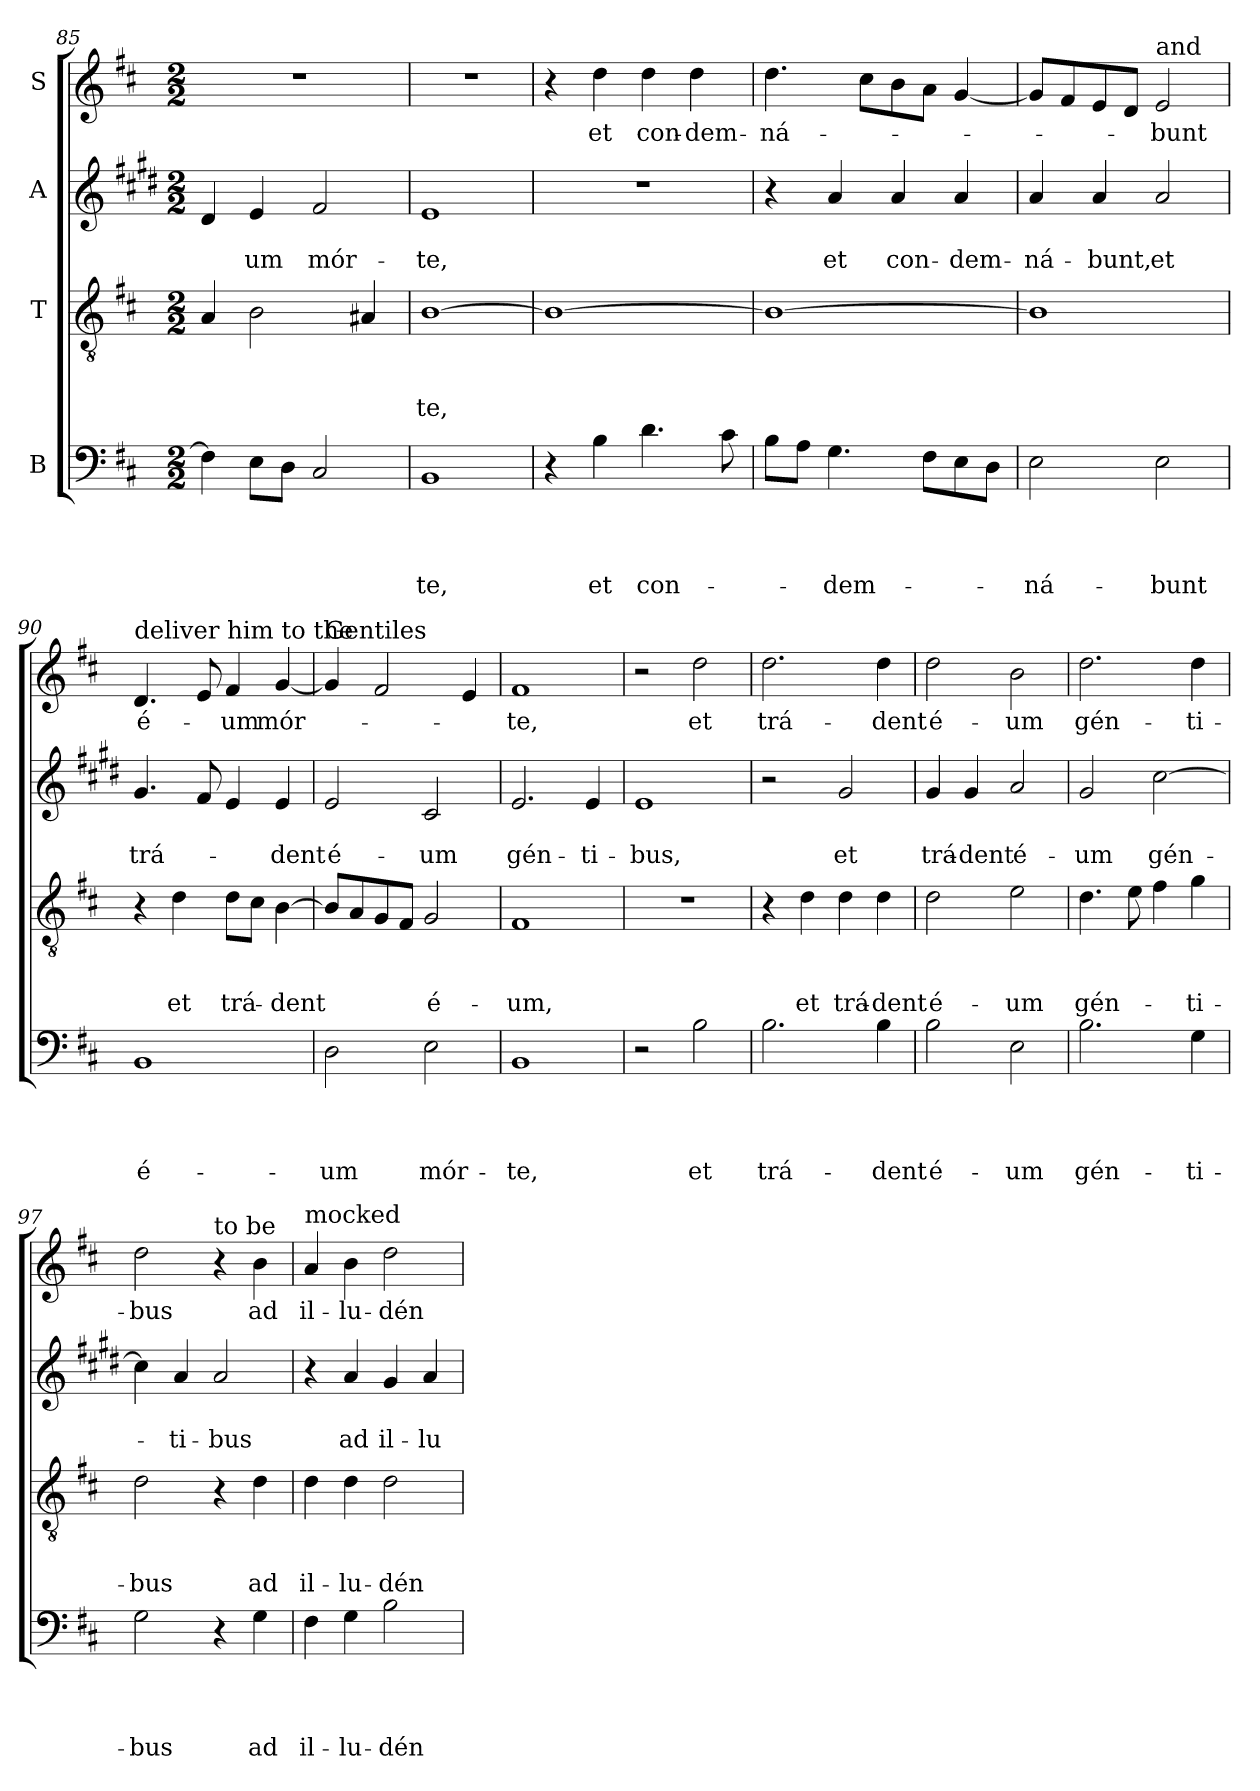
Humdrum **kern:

**kern	**text	**text	**text	**text	**kern	**text	**text	**text	**kern	**text	**text	**kern	**text
*part4	*part4	*part4	*part4	*part4	*part3	*part3	*part3	*part3	*part2	*part2	*part2	*part1	*part1
*staff4	*staff4	*staff4	*staff4	*staff4	*staff3	*staff3	*staff3	*staff3	*staff2	*staff2	*staff2	*staff1	*staff1
*I"B	*	*	*	*	*I"T	*	*	*	*I"A	*	*	*I"S	*
*clefF4	*	*	*	*	*clefGv2	*	*	*	*clefG2	*	*	*clefG2	*
*	*	*	*	*	*	*	*	*	*ITrd1c2	*	*	*	*
*k[f#c#]	*	*	*	*	*k[f#c#]	*	*	*	*k[f#c#]	*	*	*k[f#c#]	*
*D:	*	*	*	*	*D:	*	*	*	*D:	*	*	*D:	*
*M2/2	*	*	*	*	*M2/2	*	*	*	*M2/2	*	*	*M2/2	*
=85	=85	=85	=85	=85	=85	=85	=85	=85	=85	=85	=85	=85	=85
4F#\]	.	.	.	.	4A/	.	.	.	4c#/	.	.	1r	.
!	!	!	!	!	!	!	!	!	!	!	!LO:LY:b	!	!
8E\L	.	.	.	.	2B\	.	.	.	4d/	.	-um	.	.
8D\J	.	.	.	.	.	.	.	.	.	.	.	.	.
!	!	!	!	!	!	!	!	!	!	!	!LO:LY:b	!	!
2C#/	.	.	.	.	.	.	.	.	2e/	.	mór-	.	.
.	.	.	.	.	4A#/	.	.	.	.	.	.	.	.
=86	=86	=86	=86	=86	=86	=86	=86	=86	=86	=86	=86	=86	=86
!	!	!	!	!LO:LY:b	!	!	!	!LO:LY:b	!	!	!LO:LY:b	!	!
1BB	.	.	.	-te,	[1B	.	.	-te,	1d	.	-te,	1r	.
=87	=87	=87	=87	=87	=87	=87	=87	=87	=87	=87	=87	=87	=87
4r	.	.	.	.	1B_	.	.	.	1r	.	.	4r	.
!	!	!	!	!LO:LY:b	!	!	!	!	!	!	!	!	!LO:LY:b
4B\	.	.	.	et	.	.	.	.	.	.	.	4dd\	et
!	!	!	!	!LO:LY:b	!	!	!	!	!	!	!	!	!LO:LY:b
4.d\	.	.	.	con-	.	.	.	.	.	.	.	4dd\	con-
!	!	!	!	!	!	!	!	!	!	!	!	!	!LO:LY:b
.	.	.	.	.	.	.	.	.	.	.	.	4dd\	-dem-
8c#\	.	.	.	.	.	.	.	.	.	.	.	.	.
=88	=88	=88	=88	=88	=88	=88	=88	=88	=88	=88	=88	=88	=88
!	!	!	!	!	!	!	!	!	!	!	!	!	!LO:LY:b
8B\L	.	.	.	.	1B_	.	.	.	4r	.	.	4.dd\	-ná-
8A\J	.	.	.	.	.	.	.	.	.	.	.	.	.
!	!	!	!	!LO:LY:b	!	!	!	!	!	!	!LO:LY:b	!	!
4.G\	.	.	.	-dem-	.	.	.	.	4g/	.	et	.	.
.	.	.	.	.	.	.	.	.	.	.	.	8cc#\L	.
!	!	!	!	!	!	!	!	!	!	!	!LO:LY:b	!	!
.	.	.	.	.	.	.	.	.	4g/	.	con-	8b\	.
8F#\L	.	.	.	.	.	.	.	.	.	.	.	8a\J	.
!	!	!	!	!	!	!	!	!	!	!	!LO:LY:b	!	!
8E\	.	.	.	.	.	.	.	.	4g/	.	-dem-	[4g/	.
8D\J	.	.	.	.	.	.	.	.	.	.	.	.	.
!!LO:LB:g=z
=89	=89	=89	=89	=89	=89	=89	=89	=89	=89	=89	=89	=89	=89
!	!	!	!	!LO:LY:b	!	!	!	!	!	!	!LO:LY:b	!	!
2E\	.	.	.	-ná-	1B]	.	.	.	4g/	.	-ná-	8g/L]	.
.	.	.	.	.	.	.	.	.	.	.	.	8f#/	.
!	!	!	!	!	!	!	!	!	!	!	!LO:LY:b	!	!
.	.	.	.	.	.	.	.	.	4g/	.	-bunt,	8e/	.
.	.	.	.	.	.	.	.	.	.	.	.	8d/J	.
!	!	!	!	!	!	!	!	!	!	!	!	!LO:TX:a:t=and	!
!	!	!	!	!LO:LY:b	!	!	!	!	!	!	!LO:LY:b	!	!LO:LY:b
2E\	.	.	.	-bunt	.	.	.	.	2g/	.	et	2e/	-bunt
=90	=90	=90	=90	=90	=90	=90	=90	=90	=90	=90	=90	=90	=90
!	!	!	!	!	!	!	!	!	!	!	!	!LO:TX:a:t=deliver him to the	!
!	!	!	!	!LO:LY:b	!	!	!	!	!	!	!LO:LY:b	!	!LO:LY:b
1BB	.	.	.	é-	4r	.	.	.	4.f#/	.	trá-	4.d/	é-
!	!	!	!	!	!	!	!	!LO:LY:b	!	!	!	!	!
.	.	.	.	.	4d\	.	.	et	.	.	.	.	.
.	.	.	.	.	.	.	.	.	8e/	.	.	8e/	.
!	!	!	!	!	!	!	!	!LO:LY:b	!	!	!	!	!LO:LY:b
.	.	.	.	.	8d\L	.	.	trá-	4d/	.	.	4f#/	-um
.	.	.	.	.	8c#\J	.	.	.	.	.	.	.	.
!	!	!	!	!	!	!	!	!LO:LY:b	!	!	!LO:LY:b	!	!LO:LY:b
.	.	.	.	.	[4B\	.	.	-dent	4d/	.	-dent	[4g/	mór-
=91	=91	=91	=91	=91	=91	=91	=91	=91	=91	=91	=91	=91	=91
!	!	!	!	!	!	!	!	!	!	!	!	!LO:TX:a:t=Gentiles	!
!	!	!	!	!LO:LY:b	!	!	!	!	!	!	!LO:LY:b	!	!
2D\	.	.	.	-um	8B/L]	.	.	.	2d/	.	é-	4g/]	.
.	.	.	.	.	8A/	.	.	.	.	.	.	.	.
.	.	.	.	.	8G/	.	.	.	.	.	.	2f#/	.
.	.	.	.	.	8F#/J	.	.	.	.	.	.	.	.
!	!	!	!	!LO:LY:b	!	!	!	!LO:LY:b	!	!	!LO:LY:b	!	!
2E\	.	.	.	mór-	2G/	.	.	é-	2B/	.	-um	.	.
.	.	.	.	.	.	.	.	.	.	.	.	4e/	.
=92	=92	=92	=92	=92	=92	=92	=92	=92	=92	=92	=92	=92	=92
!	!	!	!	!LO:LY:b	!	!	!	!LO:LY:b	!	!	!LO:LY:b	!	!LO:LY:b
1BB	.	.	.	-te,	1F#	.	.	-um,	2.d/	.	gén-	1f#	-te,
!	!	!	!	!	!	!	!	!	!	!	!LO:LY:b	!	!
.	.	.	.	.	.	.	.	.	4d/	.	-ti-	.	.
=93	=93	=93	=93	=93	=93	=93	=93	=93	=93	=93	=93	=93	=93
!	!	!	!	!	!	!	!	!	!	!	!LO:LY:b	!	!
2r	.	.	.	.	1r	.	.	.	1d	.	-bus,	2r	.
!	!	!	!	!LO:LY:b	!	!	!	!	!	!	!	!	!LO:LY:b
2B\	.	.	.	et	.	.	.	.	.	.	.	2dd\	et
=94	=94	=94	=94	=94	=94	=94	=94	=94	=94	=94	=94	=94	=94
!	!	!	!	!LO:LY:b	!	!	!	!	!	!	!	!	!LO:LY:b
2.B\	.	.	.	trá-	4r	.	.	.	2r	.	.	2.dd\	trá-
!	!	!	!	!	!	!	!	!LO:LY:b	!	!	!	!	!
.	.	.	.	.	4d\	.	.	et	.	.	.	.	.
!	!	!	!	!	!	!	!	!LO:LY:b	!	!	!LO:LY:b	!	!
.	.	.	.	.	4d\	.	.	trá-	2f#/	.	et	.	.
!	!	!	!	!LO:LY:b	!	!	!	!LO:LY:b	!	!	!	!	!LO:LY:b
4B\	.	.	.	-dent	4d\	.	.	-dent	.	.	.	4dd\	-dent
!!LO:PB:g=z
=95	=95	=95	=95	=95	=95	=95	=95	=95	=95	=95	=95	=95	=95
!	!	!	!	!LO:LY:b	!	!	!	!LO:LY:b	!	!	!LO:LY:b	!	!LO:LY:b
2B\	.	.	.	é-	2d\	.	.	é-	4f#/	.	trá-	2dd\	é-
!	!	!	!	!	!	!	!	!	!	!	!LO:LY:b	!	!
.	.	.	.	.	.	.	.	.	4f#/	.	-dent	.	.
!	!	!	!	!LO:LY:b	!	!	!	!LO:LY:b	!	!	!LO:LY:b	!	!LO:LY:b
2E\	.	.	.	-um	2e\	.	.	-um	2g/	.	é-	2b\	-um
=96	=96	=96	=96	=96	=96	=96	=96	=96	=96	=96	=96	=96	=96
!	!	!	!	!LO:LY:b	!	!	!	!LO:LY:b	!	!	!LO:LY:b	!	!LO:LY:b
2.B\	.	.	.	gén-	4.d\	.	.	gén-	2f#/	.	-um	2.dd\	gén-
.	.	.	.	.	8e\	.	.	.	.	.	.	.	.
!	!	!	!	!	!	!	!	!	!	!	!LO:LY:b	!	!
.	.	.	.	.	4f#\	.	.	.	[2b\	.	gén-	.	.
!	!	!	!	!LO:LY:b	!	!	!	!LO:LY:b	!	!	!	!	!LO:LY:b
4G\	.	.	.	-ti-	4g\	.	.	-ti-	.	.	.	4dd\	-ti-
=97	=97	=97	=97	=97	=97	=97	=97	=97	=97	=97	=97	=97	=97
!	!	!	!	!LO:LY:b	!	!	!	!LO:LY:b	!	!	!	!	!LO:LY:b
2G\	.	.	.	-bus	2d\	.	.	-bus	4b\]	.	.	2dd\	-bus
!	!	!	!	!	!	!	!	!	!	!	!LO:LY:b	!	!
.	.	.	.	.	.	.	.	.	4g/	.	-ti-	.	.
!	!	!	!	!	!	!	!	!	!	!	!	!LO:TX:a:t=to be	!
!	!	!	!	!	!	!	!	!	!	!	!LO:LY:b	!	!
4r	.	.	.	.	4r	.	.	.	2g/	.	-bus	4r	.
!	!	!	!	!LO:LY:b	!	!	!	!LO:LY:b	!	!	!	!	!LO:LY:b
4G\	.	.	.	ad	4d\	.	.	ad	.	.	.	4b\	ad
=98	=98	=98	=98	=98	=98	=98	=98	=98	=98	=98	=98	=98	=98
!	!	!	!	!	!	!	!	!	!	!	!	!LO:TX:a:t=mocked	!
!	!	!	!	!LO:LY:b	!	!	!	!LO:LY:b	!	!	!	!	!LO:LY:b
4F#\	.	.	.	il-	4d\	.	.	il-	4r	.	.	4a/	il-
!	!	!	!	!LO:LY:b	!	!	!	!LO:LY:b	!	!	!LO:LY:b	!	!LO:LY:b
4G\	.	.	.	-lu-	4d\	.	.	-lu-	4g/	.	ad	4b\	-lu-
!	!	!	!	!LO:LY:b	!	!	!	!LO:LY:b	!	!	!LO:LY:b	!	!LO:LY:b
2B\	.	.	.	-dén-	2d\	.	.	-dén-	4f#/	.	il-	2dd\	-dén-
!	!	!	!	!	!	!	!	!	!	!	!LO:LY:b	!	!
.	.	.	.	.	.	.	.	.	4g/	.	-lu-	.	.
=	=	=	=	=	=	=	=	=	=	=	=	=	=
*-	*-	*-	*-	*-	*-	*-	*-	*-	*-	*-	*-	*-	*-
